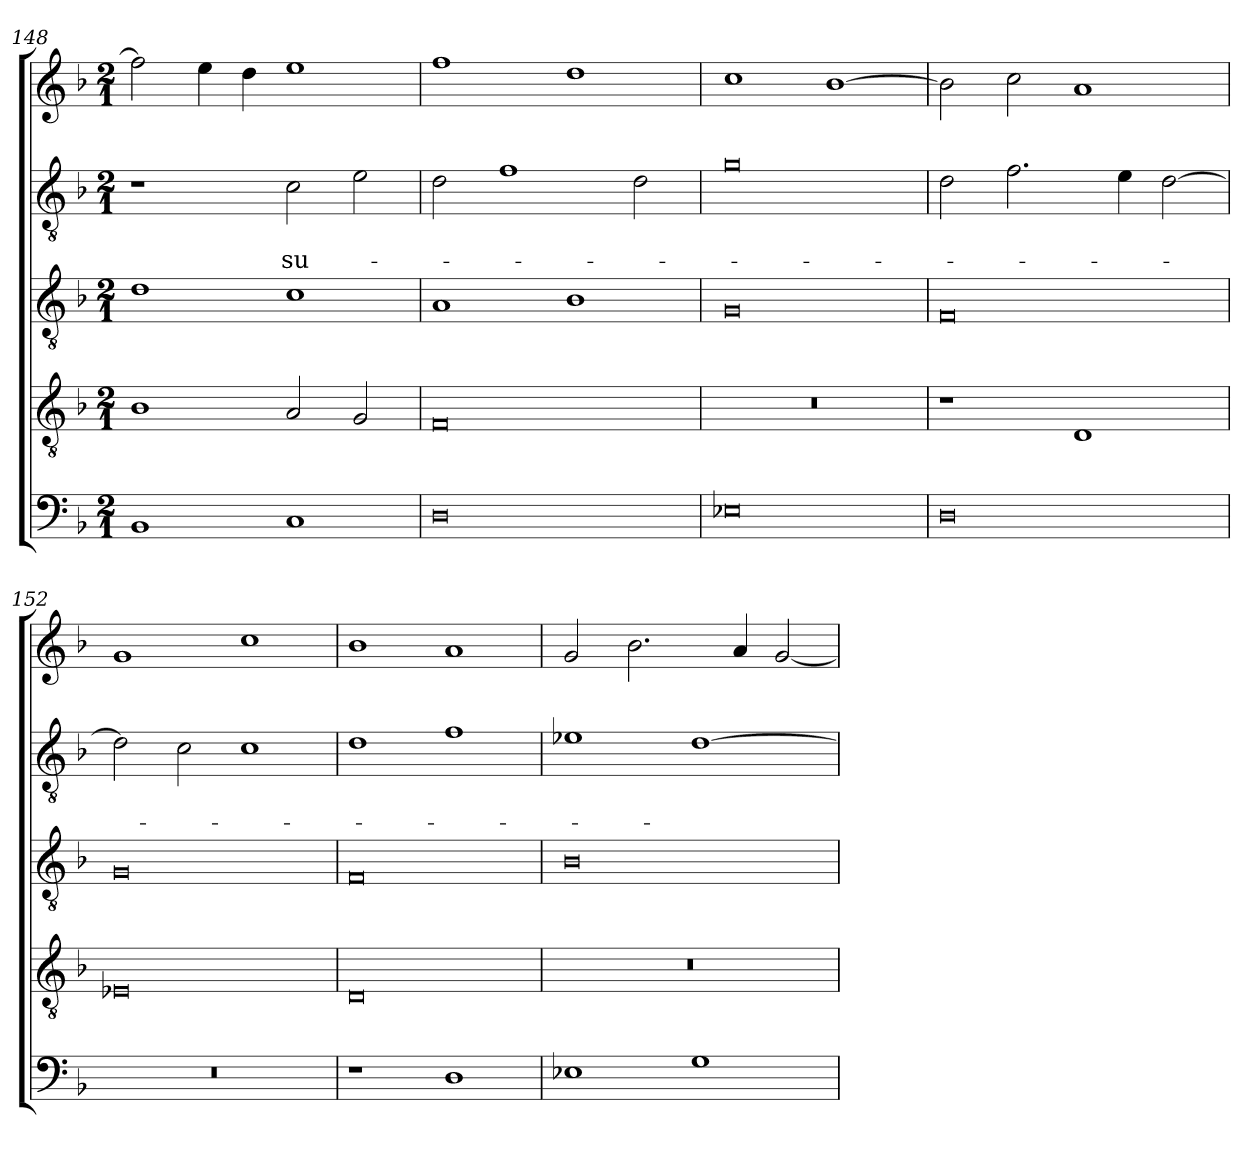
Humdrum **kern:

**kern	**kern	**kern	**kern	**text	**text	**kern
*part5	*part4	*part3	*part2	*part2	*part2	*part1
*staff5	*staff4	*staff3	*staff2	*staff2	*staff2	*staff1
*clefF4	*clefGv2	*clefGv2	*clefGv2	*	*	*clefG2
*k[b-]	*k[b-]	*k[b-]	*k[b-]	*	*	*k[b-]
*F:	*F:	*F:	*F:	*	*	*F:
*M2/1	*M2/1	*M2/1	*M2/1	*	*	*M2/1
=148	=148	=148	=148	=148	=148	=148
1BB-	1B-	1d	1r	.	.	2ff\]
.	.	.	.	.	.	4ee\
.	.	.	.	.	.	4dd\
!	!	!	!	!	!LO:LY:b	!
1C	2A/	1c	2c\	.	su-	1ee
.	2G/	.	2e\	.	.	.
=149	=149	=149	=149	=149	=149	=149
0D	0F	1A	2d\	.	.	1ff
.	.	.	1f	.	.	.
.	.	1B-	.	.	.	1dd
.	.	.	2d\	.	.	.
=150	=150	=150	=150	=150	=150	=150
0E-X	0r	0G	0g	.	.	1cc
.	.	.	.	.	.	[1b-
=151	=151	=151	=151	=151	=151	=151
0D	1r	0F	2d\	.	.	2b-\]
.	.	.	2.f\	.	.	2cc\
.	1D	.	.	.	.	1a
.	.	.	4e\	.	.	.
.	.	.	[2d\	.	.	.
=152	=152	=152	=152	=152	=152	=152
0r	0E-X	0G	2d\]	.	.	1g
.	.	.	2c\	.	.	.
.	.	.	1c	.	.	1cc
=153	=153	=153	=153	=153	=153	=153
1r	0D	0F	1d	.	.	1b-
1D	.	.	1f	.	.	1a
=154	=154	=154	=154	=154	=154	=154
1E-X	0r	0B-	1e-X	.	.	2g/
.	.	.	.	.	.	2.b-\
1G	.	.	[1d	.	.	.
.	.	.	.	.	.	4a/
.	.	.	.	.	.	[2g/
=	=	=	=	=	=	=
*-	*-	*-	*-	*-	*-	*-
